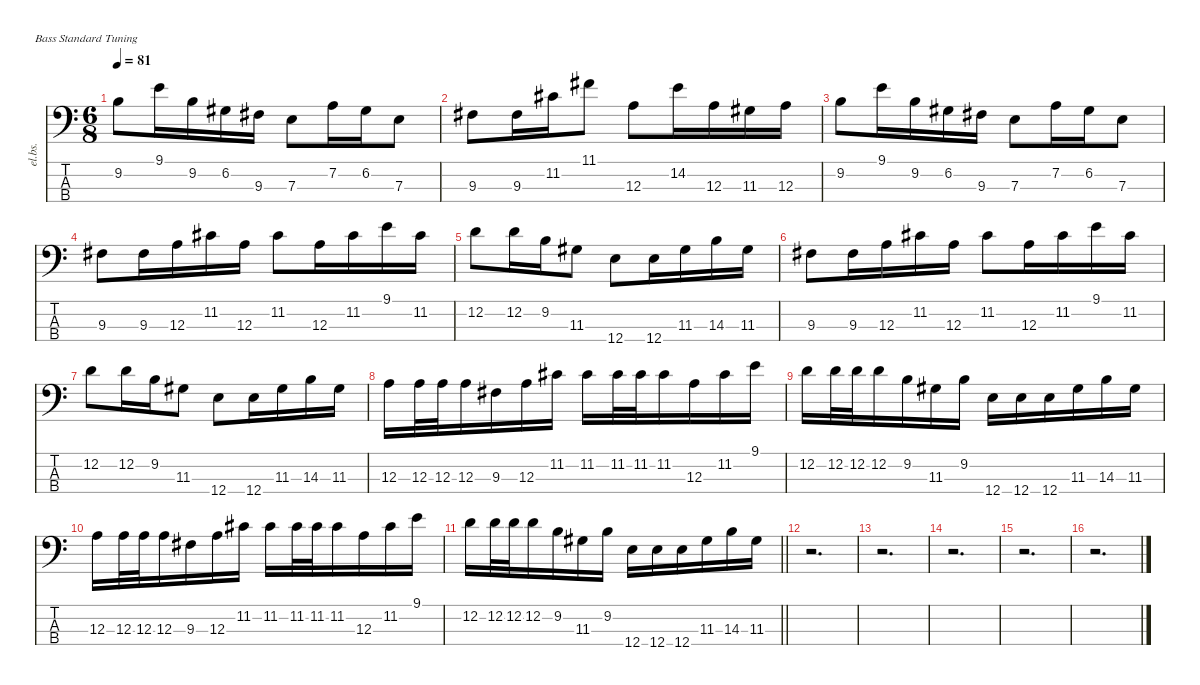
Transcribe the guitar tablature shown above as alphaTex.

\defaultSystemsLayout 4
\hideDynamics
\bracketExtendMode nobrackets
\otherSystemsTrackNameOrientation horizontal
\track ("Lead Cliff I" "el.bs.") {instrument electricbassfinger}
\staff {score tabs}
\tuning (G2 D2 A1 E1)
\ts (6 8)
\tempo 81
\clef f4
\ks c
9.2.8{dy f beam Down} 9.1.16{beam Down} 9.2.16{beam Down} 6.2{acc #}.16{beam Down} 9.3{acc #}.16{beam Down} 7.3.8{beam Down} 7.2.16{beam Down} 6.2{acc #}.16{beam Down} 7.3.8{beam Down} |
9.3{acc #}.8{beam Down} 9.3{acc #}.16{beam Down} 11.2{acc #}.16{beam Down} 11.1{acc #}.8{beam Down} 12.3.8{beam Down} 14.2.16{beam Down} 12.3.16{beam Down} 11.3{acc #}.16{beam Down} 12.3.16{beam Down} |
9.2.8{beam Down} 9.1.16{beam Down} 9.2.16{beam Down} 6.2{acc #}.16{beam Down} 9.3{acc #}.16{beam Down} 7.3.8{beam Down} 7.2.16{beam Down} 6.2{acc #}.16{beam Down} 7.3.8{beam Down} |
9.3{acc #}.8{beam Down} 9.3{acc #}.16{beam Down} 12.3.16{beam Down} 11.2{acc #}.16{beam Down} 12.3.16{beam Down} 11.2{acc #}.8{beam Down} 12.3.16{beam Down} 11.2{acc #}.16{beam Down} 9.1.16{beam Down} 11.2{acc #}.16{beam Down} |
12.2.8{beam Down} 12.2.16{beam Down} 9.2.16{beam Down} 11.3{acc #}.8{beam Down} 12.4.8{beam Down} 12.4.16{beam Down} 11.3{acc #}.16{beam Down} 14.3.16{beam Down} 11.3{acc #}.16{beam Down} |
9.3{acc #}.8{beam Down} 9.3{acc #}.16{beam Down} 12.3.16{beam Down} 11.2{acc #}.16{beam Down} 12.3.16{beam Down} 11.2{acc #}.8{beam Down} 12.3.16{beam Down} 11.2{acc #}.16{beam Down} 9.1.16{beam Down} 11.2{acc #}.16{beam Down} |
12.2.8{beam Down} 12.2.16{beam Down} 9.2.16{beam Down} 11.3{acc #}.8{beam Down} 12.4.8{beam Down} 12.4.16{beam Down} 11.3{acc #}.16{beam Down} 14.3.16{beam Down} 11.3{acc #}.16{beam Down} |
12.3.16{beam Down} 12.3.32{beam Down} 12.3.32{beam Down} 12.3.16{beam Down} 9.3{acc #}.16{beam Down} 12.3.16{beam Down} 11.2{acc #}.16{beam Down} 11.2{acc #}.16{beam Down} 11.2{acc #}.32{beam Down} 11.2{acc #}.32{beam Down} 11.2{acc #}.16{beam Down} 12.3.16{beam Down} 11.2{acc #}.16{beam Down} 9.1.16{beam Down} |
12.2.16{beam Down} 12.2.32{beam Down} 12.2.32{beam Down} 12.2.16{beam Down} 9.2.16{beam Down} 11.3{acc #}.16{beam Down} 9.2.16{beam Down} 12.4.16{beam Down} 12.4.16{beam Down} 12.4.16{beam Down} 11.3{acc #}.16{beam Down} 14.3.16{beam Down} 11.3{acc #}.16{beam Down} |
12.3.16{beam Down} 12.3.32{beam Down} 12.3.32{beam Down} 12.3.16{beam Down} 9.3{acc #}.16{beam Down} 12.3.16{beam Down} 11.2{acc #}.16{beam Down} 11.2{acc #}.16{beam Down} 11.2{acc #}.32{beam Down} 11.2{acc #}.32{beam Down} 11.2{acc #}.16{beam Down} 12.3.16{beam Down} 11.2{acc #}.16{beam Down} 9.1.16{beam Down} |
\barLineRight lightlight
12.2.16{beam Down} 12.2.32{beam Down} 12.2.32{beam Down} 12.2.16{beam Down} 9.2.16{beam Down} 11.3{acc #}.16{beam Down} 9.2.16{beam Down} 12.4.16{beam Down} 12.4.16{beam Down} 12.4.16{beam Down} 11.3{acc #}.16{beam Down} 14.3.16{beam Down} 11.3{acc #}.16{beam Down} |
r.2{d beam Down} |
r.2{d beam Down} |
r.2{d beam Down} |
r.2{d beam Down} |
r.2{d beam Down}
